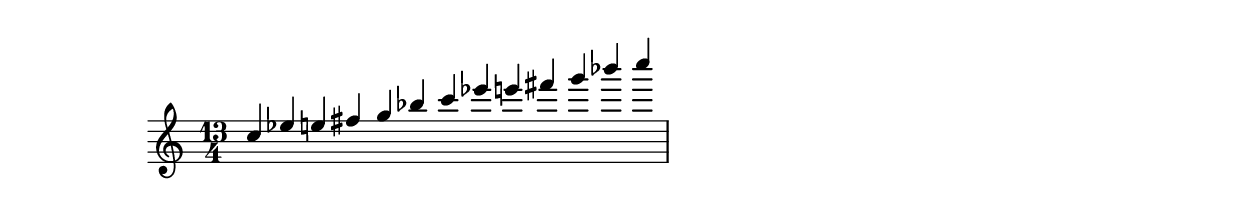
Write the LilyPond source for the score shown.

\version "2.18.2" \score { \new Staff << \new Voice { \set midiInstrument = #"piano" \voiceOne
 \key c \major \time 13/4
\override Voice.TextScript.font-size = #-4
 { c'' ees'' e'' fis'' g'' bes'' c''' ees''' e''' fis''' g''' bes''' c''''  } 
 } >> \layout { } \midi { \context { \Staff \remove "Staff_performer" }
\context { \Voice \consists "Staff_performer" } \tempo 2 = 60 } }
\paper{oddHeaderMarkup = ##f oddFooterMarkup = ##f}
